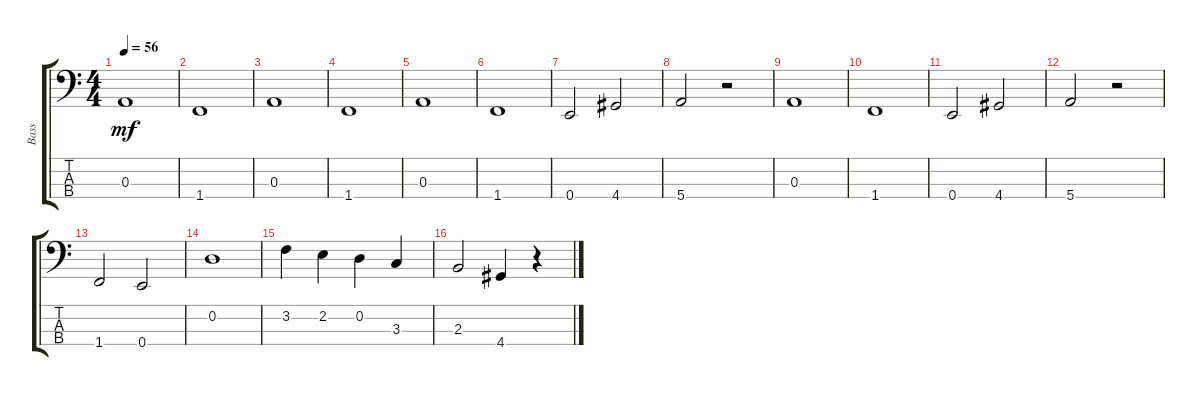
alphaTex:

\track ("Bass" "Bass") {instrument fretlessbass}
\staff {score tabs}
\tuning (G2 D2 A1 E1) {hide}
\ts (4 4)
\tempo 56
\clef f4
\ks c
0.3.1{dy mf instrument fretlessbass} |
1.4.1 |
0.3.1 |
1.4.1 |
0.3.1 |
1.4.1 |
0.4.2 4.4.2 |
5.4.2 r.2 |
0.3.1 |
1.4.1 |
0.4.2 4.4.2 |
5.4.2 r.2 |
1.4.2 0.4.2 |
0.2.1 |
3.2.4 2.2.4 0.2.4 3.3.4 |
2.3.2 4.4.4 r.4
